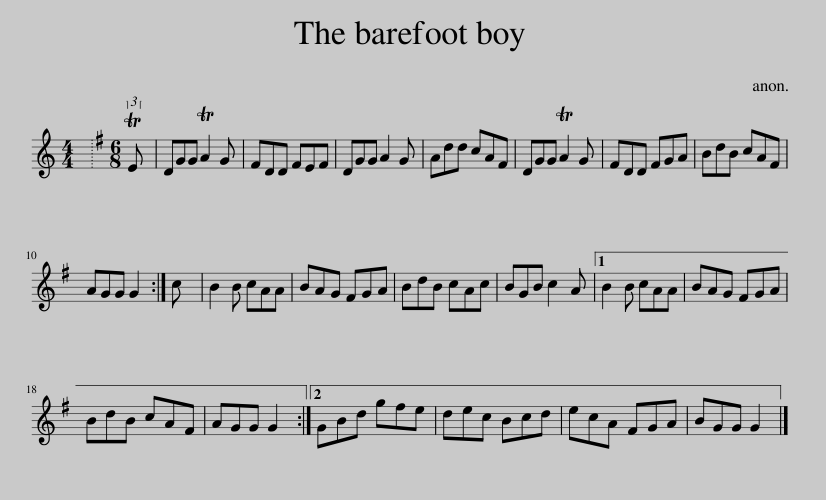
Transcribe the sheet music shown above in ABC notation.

X:1
L:1/8
M:4/4
I:linebreak $
K:C
V:1 treble
V:1
 x8 |[K:G][M:6/8] (3:2:1TE x/12 | DGG TA2 G | FDD FEF | DGG A2 G | %5
 Add cAF | DGG TA2 G | FDD FGA | BdB cAF |$ AGG G2 :| %10
 c | B2 B cAA | BAG FGA | BdB cAc | BGB c2 A |1 %15
 B2 B cAA | BAG FGA |$ BdB cAF | AGG G2 :|2 GBd gfe | %20
 dec Bcd | ecA FGA | BGG G2 |] %23
